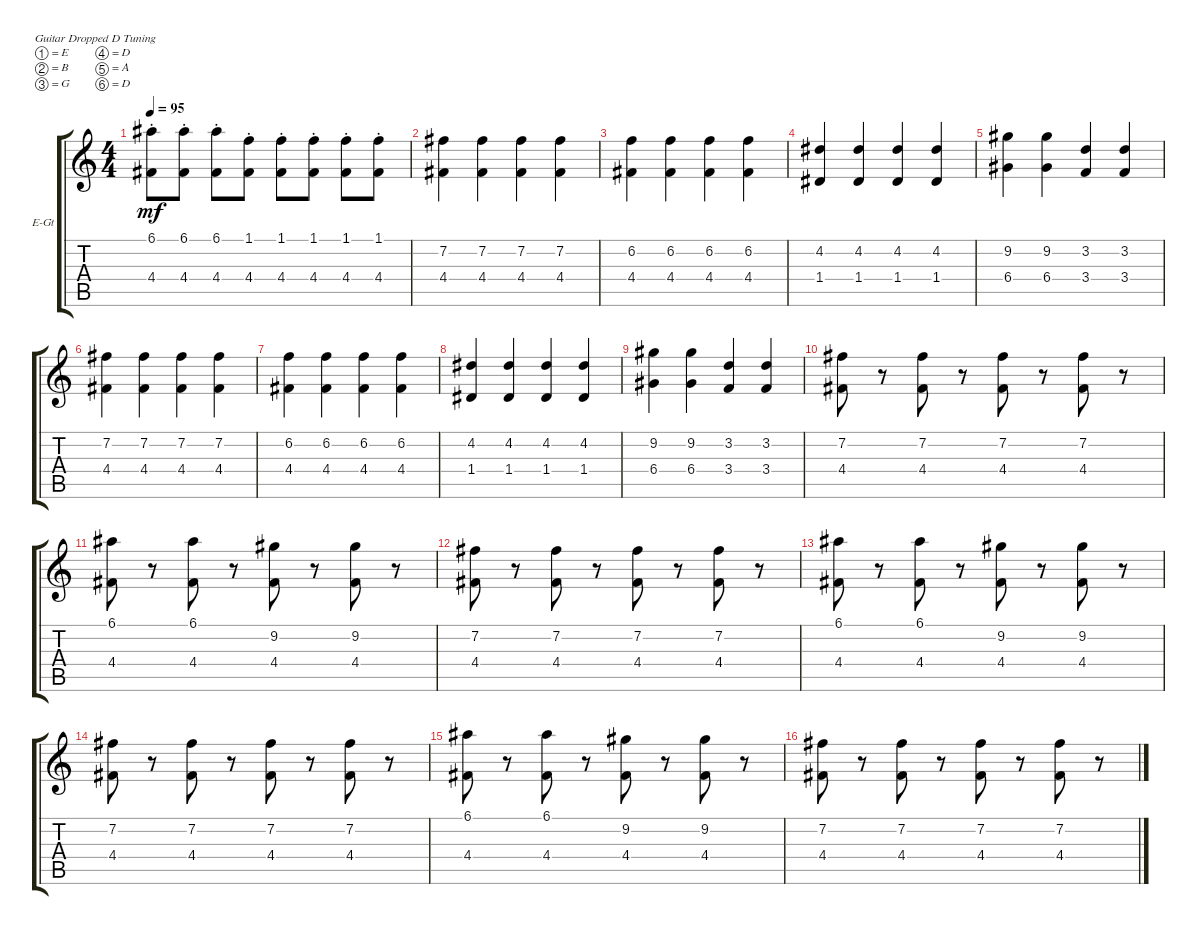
\defaultSystemsLayout 4
\bracketExtendMode groupsimilarinstruments
\firstSystemTrackNameOrientation horizontal
\otherSystemsTrackNameOrientation horizontal
\track ("Electric Guitar" "E-Gt") {instrument distortionguitar}
\staff {score tabs}
\tuning (E4 B3 G3 D3 A2 D2)
\ts (4 4)
\tempo 95
\clef g2
\ks c
(4.4{st} 6.1{st}).8{dy mf} (6.1{st} 4.4{st}).8 (6.1{st} 4.4{st}).8 (4.4{st} 1.1{st}).8 (1.1{st} 4.4{st}).8 (1.1{st} 4.4{st}).8 (1.1{st} 4.4{st}).8 (1.1{st} 4.4{st}).8 |
(4.4 7.2).4 (7.2 4.4).4 (7.2 4.4).4 (7.2 4.4).4 |
(4.4 6.2).4 (6.2 4.4).4 (6.2 4.4).4 (6.2 4.4).4 |
(1.4 4.2).4 (4.2 1.4).4 (4.2 1.4).4 (4.2 1.4).4 |
(6.4 9.2).4 (9.2 6.4).4 (3.4 3.2).4 (3.2 3.4).4 |
(4.4 7.2).4 (7.2 4.4).4 (7.2 4.4).4 (7.2 4.4).4 |
(4.4 6.2).4 (6.2 4.4).4 (6.2 4.4).4 (6.2 4.4).4 |
(1.4 4.2).4 (4.2 1.4).4 (4.2 1.4).4 (4.2 1.4).4 |
(6.4 9.2).4 (9.2 6.4).4 (3.4 3.2).4 (3.2 3.4).4 |
(4.4 7.2).8 r.8 (7.2 4.4).8 r.8 (4.4 7.2).8 r.8 (7.2 4.4).8 r.8 |
(4.4 6.1).8 r.8 (6.1 4.4).8 r.8 (4.4 9.2).8 r.8 (9.2 4.4).8 r.8 |
(4.4 7.2).8 r.8 (7.2 4.4).8 r.8 (4.4 7.2).8 r.8 (7.2 4.4).8 r.8 |
(4.4 6.1).8 r.8 (6.1 4.4).8 r.8 (4.4 9.2).8 r.8 (9.2 4.4).8 r.8 |
(4.4 7.2).8 r.8 (7.2 4.4).8 r.8 (4.4 7.2).8 r.8 (7.2 4.4).8 r.8 |
(4.4 6.1).8 r.8 (6.1 4.4).8 r.8 (4.4 9.2).8 r.8 (9.2 4.4).8 r.8 |
(4.4 7.2).8 r.8 (7.2 4.4).8 r.8 (4.4 7.2).8 r.8 (7.2 4.4).8 r.8
